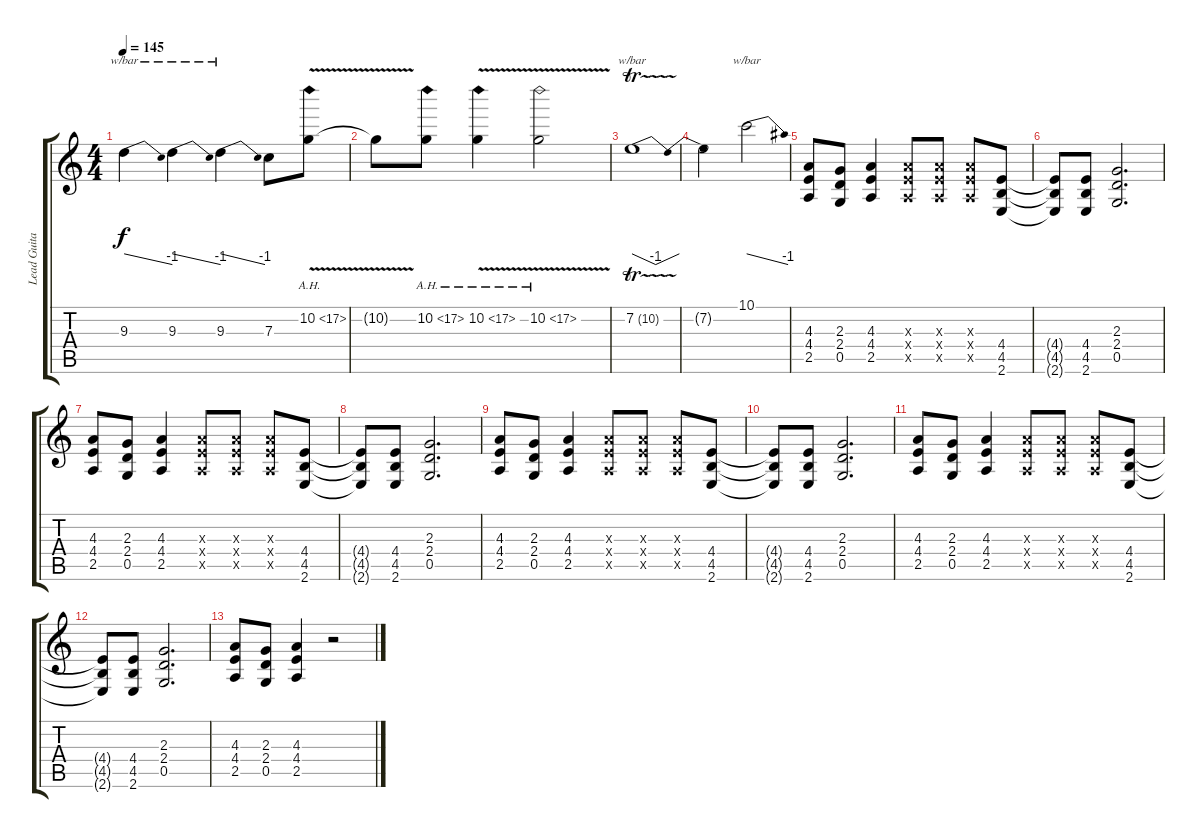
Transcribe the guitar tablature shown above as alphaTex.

\track ("Lead Guitar" "Lead Guita") {instrument distortionguitar}
\staff {score tabs}
\tuning (D4 A3 F3 C3 G2 D2) {hide}
\ts (4 4)
\tempo 145
\clef g2
\ks c
9.3.4{tbe (dive default 0 0 60 -4) dy f} 9.3.4{tbe (dive default 0 0 60 -4)} 9.3.4{tbe (dive default 0 0 60 -4)} 7.3.8 10.2{ah 7 v}.8 |
10.2{t}.8 10.2{ah 7}.8 10.2{ah 7 v}.4 10.2{ah 7 v}.2 |
7.2{tr (10 16)}.1{tbe (dip default 0 0 30 -4 60 0)} |
7.2{t}.2 10.1.2{tbe (dive default 0 0 60 -4)} |
(4.3 4.4 2.5).8 (2.3 2.4 0.5).8 (4.3 4.4 2.5).4 (4.3{x} 4.4{x} 2.5{x}).8 (4.3{x} 4.4{x} 2.5{x}).8 (4.3{x} 4.4{x} 2.5{x}).8 (4.4 4.5 2.6).8 |
(4.4{t} 4.5{t} 2.6{t}).8 (4.4 4.5 2.6).8 (2.3 2.4 0.5).2{d} |
(4.3 4.4 2.5).8 (2.3 2.4 0.5).8 (4.3 4.4 2.5).4 (4.3{x} 4.4{x} 2.5{x}).8 (4.3{x} 4.4{x} 2.5{x}).8 (4.3{x} 4.4{x} 2.5{x}).8 (4.4 4.5 2.6).8 |
(4.4{t} 4.5{t} 2.6{t}).8 (4.4 4.5 2.6).8 (2.3 2.4 0.5).2{d} |
(4.3 4.4 2.5).8 (2.3 2.4 0.5).8 (4.3 4.4 2.5).4 (4.3{x} 4.4{x} 2.5{x}).8 (4.3{x} 4.4{x} 2.5{x}).8 (4.3{x} 4.4{x} 2.5{x}).8 (4.4 4.5 2.6).8 |
(4.4{t} 4.5{t} 2.6{t}).8 (4.4 4.5 2.6).8 (2.3 2.4 0.5).2{d} |
(4.3 4.4 2.5).8 (2.3 2.4 0.5).8 (4.3 4.4 2.5).4 (4.3{x} 4.4{x} 2.5{x}).8 (4.3{x} 4.4{x} 2.5{x}).8 (4.3{x} 4.4{x} 2.5{x}).8 (4.4 4.5 2.6).8 |
(4.4{t} 4.5{t} 2.6{t}).8 (4.4 4.5 2.6).8 (2.3 2.4 0.5).2{d} |
(4.3 4.4 2.5).8 (2.3 2.4 0.5).8 (4.3 4.4 2.5).4 r.2
